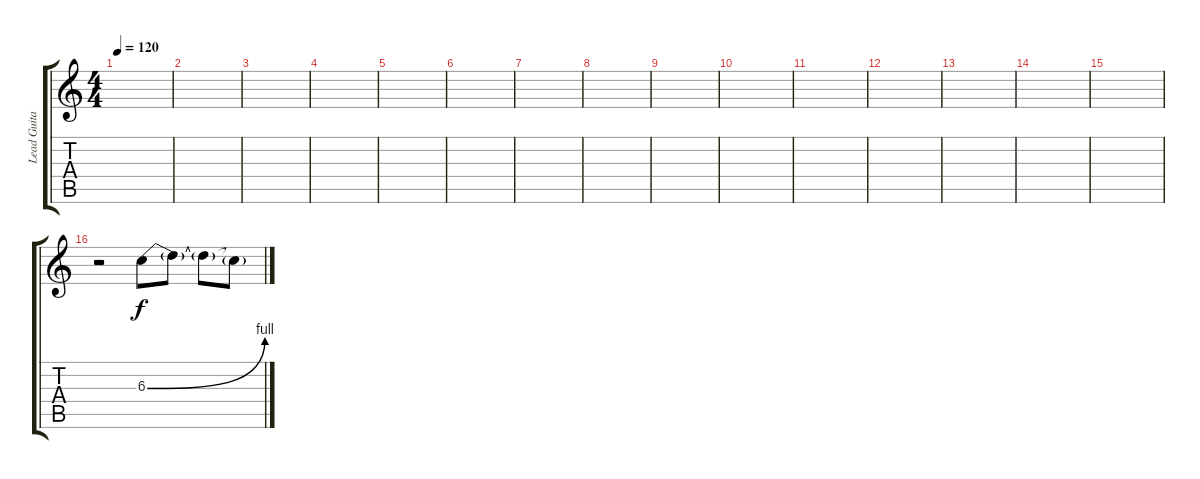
\track ("Lead Guitar" "Lead Guita") {instrument electricguitarjazz}
\staff {score tabs}
\tuning (Eb4 Bb3 Gb3 Db3 Ab2 Eb2) {hide}
\ts (4 4)
\tempo 120
\clef g2
\ks c
|
|
|
|
|
|
|
|
|
|
|
|
|
|
|
r.2 6.3{be (bend 0 0 60 4)}.8 6.3{t}.8 6.3{t}.8 6.3{t}.8
